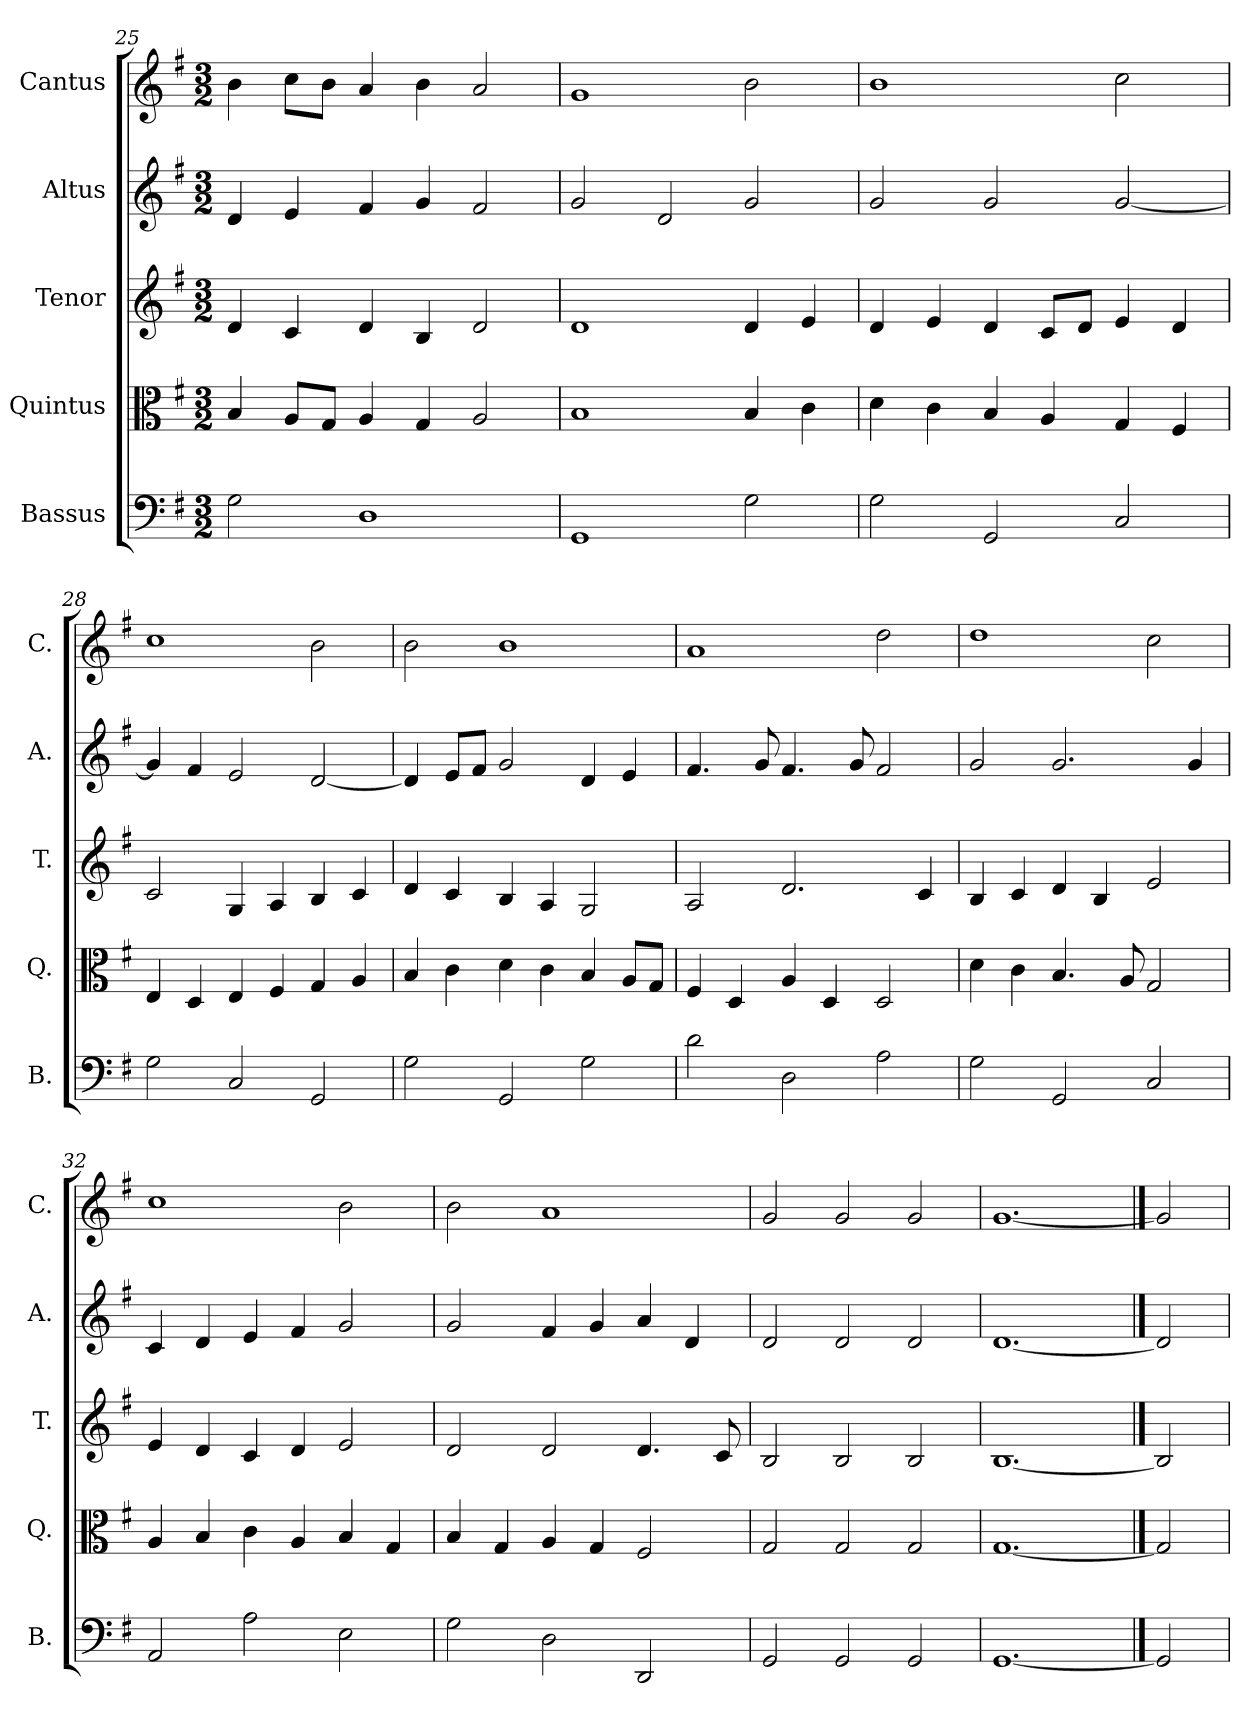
**kern	**kern	**kern	**kern	**kern
*part5	*part4	*part3	*part2	*part1
*staff5	*staff4	*staff3	*staff2	*staff1
*I"Bassus	*I"Quintus	*I"Tenor	*I"Altus	*I"Cantus
*I'B.	*I'Q.	*I'T.	*I'A.	*I'C.
*clefF4	*clefC3	*clefG2	*clefG2	*clefG2
*k[f#]	*k[f#]	*k[f#]	*k[f#]	*k[f#]
*G:	*G:	*G:	*G:	*G:
*M3/2	*M3/2	*M3/2	*M3/2	*M3/2
=25	=25	=25	=25	=25
2G\	4B/	4d/	4d/	4b\
.	8A/L	4c/	4e/	8cc\L
.	8G/J	.	.	8b\J
1D\	4A/	4d/	4f#/	4a/
.	4G/	4B/	4g/	4b\
.	2A/	2d/	2f#/	2a/
=26	=26	=26	=26	=26
1GG/	1B/	1d/	2g/	1g/
.	.	.	2d/	.
2G\	4B/	4d/	2g/	2b\
.	4c\	4e/	.	.
=27	=27	=27	=27	=27
2G\	4d\	4d/	2g/	1b\
.	4c\	4e/	.	.
2GG/	4B/	4d/	2g/	.
.	4A/	8c/L	.	.
.	.	8d/J	.	.
2C/	4G/	4e/	[2g/	2cc\
.	4F#/	4d/	.	.
!!LO:LB:g=z
=28	=28	=28	=28	=28
2G\	4E/	2c/	4g/]	1cc\
.	4D/	.	4f#/	.
2C/	4E/	4G/	2e/	.
.	4F#/	4A/	.	.
2GG/	4G/	4B/	[2d/	2b\
.	4A/	4c/	.	.
=29	=29	=29	=29	=29
2G\	4B/	4d/	4d/]	2b\
.	4c\	4c/	8e/L	.
.	.	.	8f#/J	.
2GG/	4d\	4B/	2g/	1b\
.	4c\	4A/	.	.
2G\	4B/	2G/	4d/	.
.	8A/L	.	4e/	.
.	8G/J	.	.	.
=30	=30	=30	=30	=30
2d\	4F#/	2A/	4.f#/	1a/
.	4D/	.	.	.
.	.	.	8g/	.
2D\	4A/	2.d/	4.f#/	.
.	4D/	.	.	.
.	.	.	8g/	.
2A\	2D/	.	2f#/	2dd\
.	.	4c/	.	.
=31	=31	=31	=31	=31
2G\	4d\	4B/	2g/	1dd\
.	4c\	4c/	.	.
2GG/	4.B/	4d/	2.g/	.
.	.	4B/	.	.
.	8A/	.	.	.
2C/	2G/	2e/	.	2cc\
.	.	.	4g/	.
=32	=32	=32	=32	=32
2AA/	4A/	4e/	4c/	1cc\
.	4B/	4d/	4d/	.
2A\	4c\	4c/	4e/	.
.	4A/	4d/	4f#/	.
2E\	4B/	2e/	2g/	2b\
.	4G/	.	.	.
=33	=33	=33	=33	=33
2G\	4B/	2d/	2g/	2b\
.	4G/	.	.	.
2D\	4A/	2d/	4f#/	1a/
.	4G/	.	4g/	.
2DD/	2F#/	4.d/	4a/	.
.	.	.	4d/	.
.	.	8c/	.	.
=34	=34	=34	=34	=34
2GG/	2G/	2B/	2d/	2g/
2GG/	2G/	2B/	2d/	2g/
2GG/	2G/	2B/	2d/	2g/
=35	=35	=35	=35	=35
[1.GG/	[1.G/	[1.B/	[1.d/	[1.g/
==36	==36	==36	==36	==36
2GG/]	2G/]	2B/]	2d/]	2g/]
=	=	=	=	=
*-	*-	*-	*-	*-
